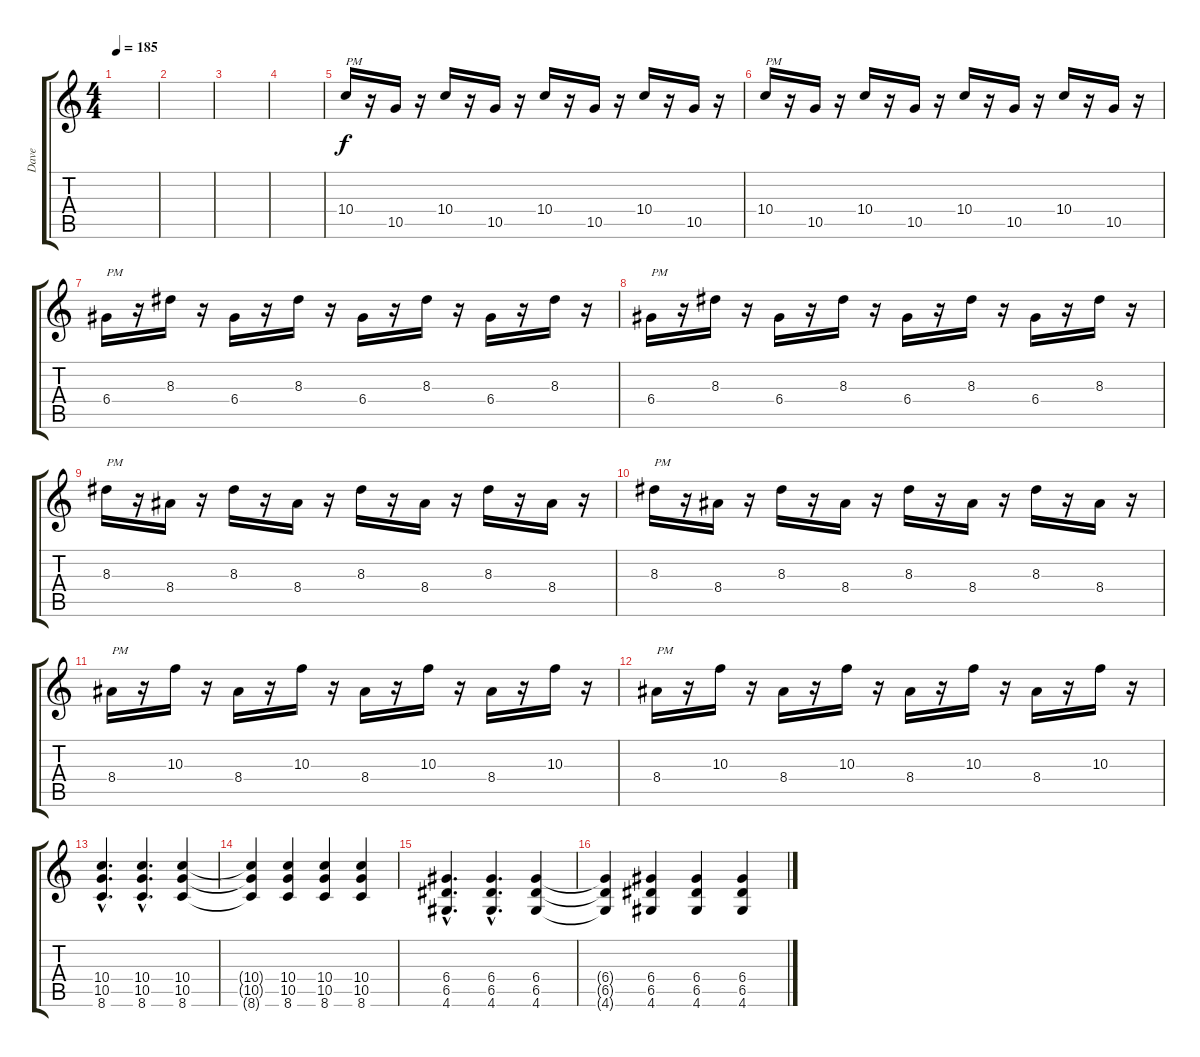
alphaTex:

\track ("Dave" "Dave") {instrument distortionguitar}
\staff {score tabs}
\tuning (E4 B3 G3 D3 A2 E2) {hide}
\ts (4 4)
\tempo 185
\clef g2
\ks c
|
|
|
|
10.4.16{txt "PM" balance 4} r.16 10.5.16 r.16 10.4.16 r.16 10.5.16 r.16 10.4.16 r.16 10.5.16 r.16 10.4.16 r.16 10.5.16 r.16 |
10.4.16{txt "PM"} r.16 10.5.16 r.16 10.4.16 r.16 10.5.16 r.16 10.4.16 r.16 10.5.16 r.16 10.4.16 r.16 10.5.16 r.16 |
6.4.16{txt "PM"} r.16 8.3.16 r.16 6.4.16 r.16 8.3.16 r.16 6.4.16 r.16 8.3.16 r.16 6.4.16 r.16 8.3.16 r.16 |
6.4.16{txt "PM"} r.16 8.3.16 r.16 6.4.16 r.16 8.3.16 r.16 6.4.16 r.16 8.3.16 r.16 6.4.16 r.16 8.3.16 r.16 |
8.3.16{txt "PM"} r.16 8.4.16 r.16 8.3.16 r.16 8.4.16 r.16 8.3.16 r.16 8.4.16 r.16 8.3.16 r.16 8.4.16 r.16 |
8.3.16{txt "PM"} r.16 8.4.16 r.16 8.3.16 r.16 8.4.16 r.16 8.3.16 r.16 8.4.16 r.16 8.3.16 r.16 8.4.16 r.16 |
8.4.16{txt "PM"} r.16 10.3.16 r.16 8.4.16 r.16 10.3.16 r.16 8.4.16 r.16 10.3.16 r.16 8.4.16 r.16 10.3.16 r.16 |
8.4.16{txt "PM"} r.16 10.3.16 r.16 8.4.16 r.16 10.3.16 r.16 8.4.16 r.16 10.3.16 r.16 8.4.16 r.16 10.3.16 r.16 |
(10.4{hac} 10.5{hac} 8.6{hac}).4{d balance 12} (10.4{hac} 10.5{hac} 8.6{hac}).4{d} (10.4 10.5 8.6).4 |
(10.4{t} 10.5{t} 8.6{t}).4 (10.4 10.5 8.6).4 (10.4 10.5 8.6).4 (10.4 10.5 8.6).4 |
(6.4{hac} 6.5{hac} 4.6{hac}).4{d} (6.4{hac} 6.5{hac} 4.6{hac}).4{d} (6.4 6.5 4.6).4 |
(6.4{t} 6.5{t} 4.6{t}).4 (6.4 6.5 4.6).4 (6.4 6.5 4.6).4 (6.4 6.5 4.6).4
